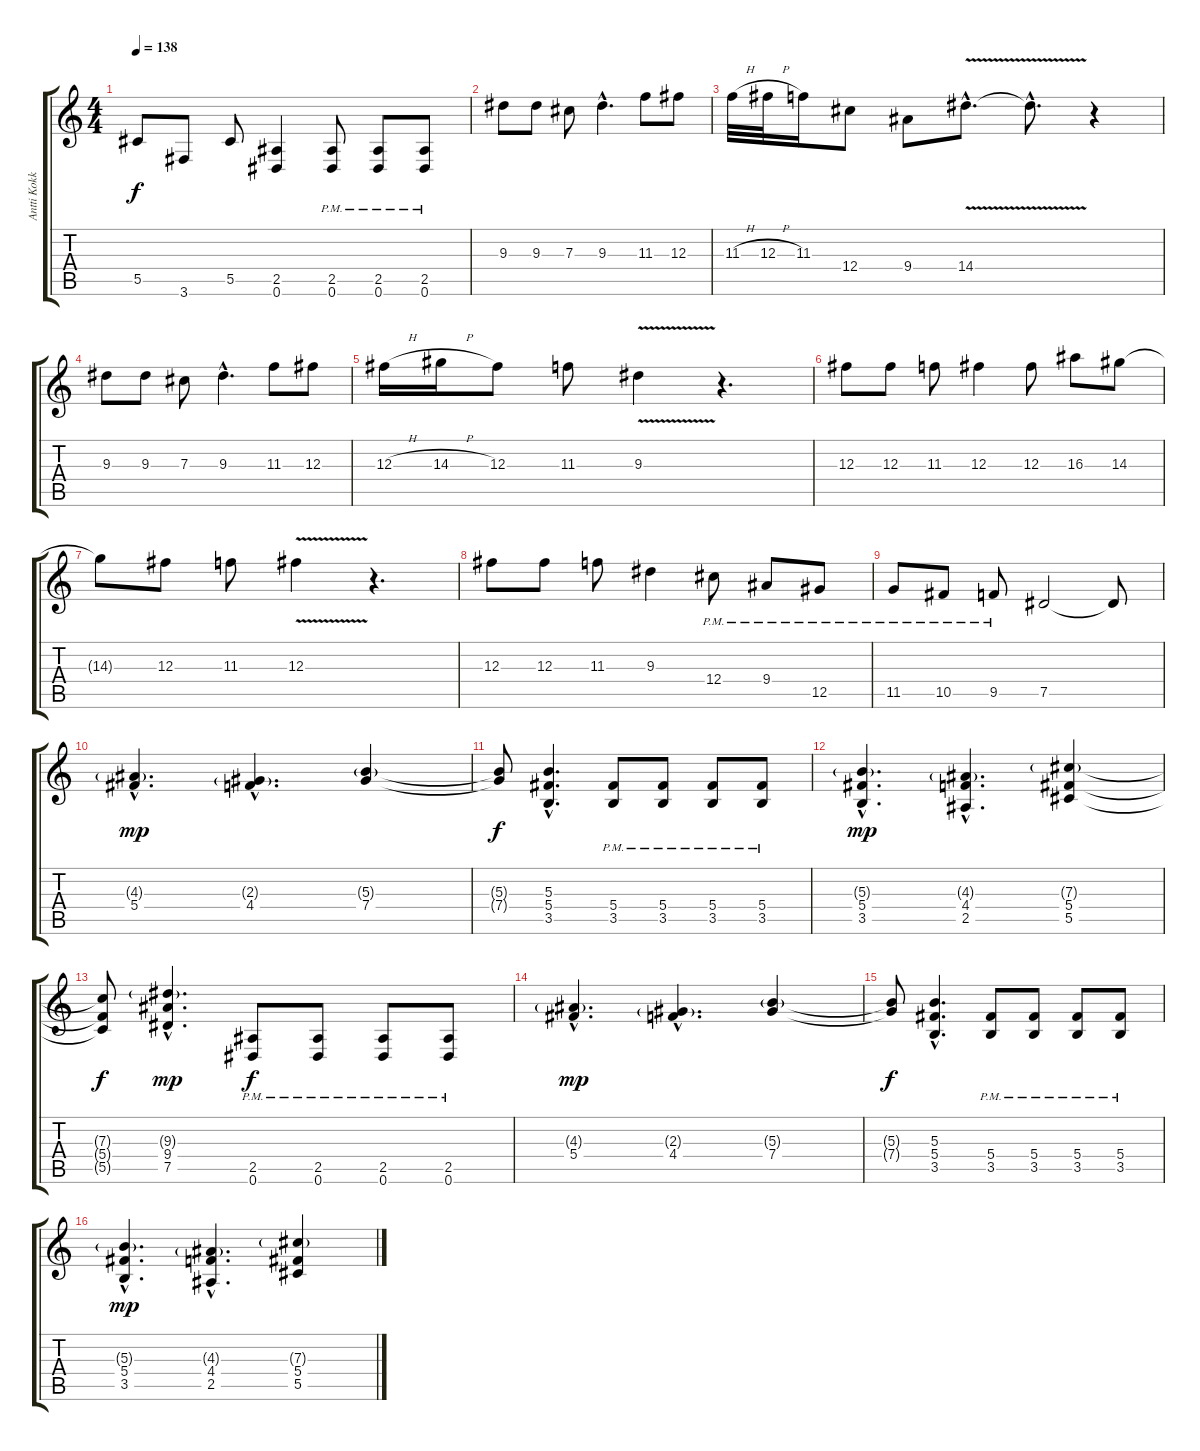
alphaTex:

\track ("Antti Kokko" "Antti Kokk") {instrument distortionguitar}
\staff {score tabs}
\tuning (Eb4 Bb3 Gb3 Db3 Ab2 Eb2) {hide}
\ts (4 4)
\tempo 138
\clef g2
\ks c
5.5.8{dy f} 3.6.8 5.5.8 (2.5 0.6).4 (2.5{pm} 0.6{pm}).8 (2.5{pm} 0.6{pm}).8 (2.5{pm} 0.6{pm}).8 |
9.3.8 9.3.8 7.3.8 9.3{hac}.4{d} 11.3.8 12.3.8 |
11.3{h}.32 12.3{h}.32 11.3.16 12.4.8 9.4.8 14.4{v hac}.8{d} 14.4{hac t}.8{d} r.4 |
9.3.8 9.3.8 7.3.8 9.3{hac}.4{d} 11.3.8 12.3.8 |
12.3{h}.16 14.3{h}.16 12.3.8 11.3.8 9.3{v}.4 r.4{d} |
12.3.8 12.3.8 11.3.8 12.3.4 12.3.8 16.3.8 14.3.8 |
14.3{t}.8 12.3.8 11.3.8 12.3{v}.4 r.4{d} |
12.3.8 12.3.8 11.3.8 9.3.4 12.4{pm}.8 9.4{pm}.8 12.5{pm}.8 |
11.5{pm}.8 10.5{pm}.8 9.5{pm}.8 7.5.2 7.5{t}.8 |
(4.3{g hac} 5.4{hac}).4{d dy mp} (2.3{g hac} 4.4{hac}).4{d} (5.3{g} 7.4).4 |
(5.3{t} 7.4{t}).8{dy f} (5.3{hac} 5.4{hac} 3.5{hac}).4{d} (5.4{pm} 3.5{pm}).8 (5.4{pm} 3.5{pm}).8 (5.4{pm} 3.5{pm}).8 (5.4{pm} 3.5{pm}).8 |
(5.3{g hac} 5.4{hac} 3.5{hac}).4{d dy mp} (4.3{g hac} 4.4{hac} 2.5{hac}).4{d} (7.3{g} 5.4 5.5).4 |
(7.3{t} 5.4{t} 5.5{t}).8{dy f} (9.3{g hac} 9.4{hac} 7.5{hac}).4{d dy mp} (2.5{pm} 0.6{pm}).8{dy f} (2.5{pm} 0.6{pm}).8 (2.5{pm} 0.6{pm}).8 (2.5{pm} 0.6{pm}).8 |
(4.3{g hac} 5.4{hac}).4{d dy mp} (2.3{g hac} 4.4{hac}).4{d} (5.3{g} 7.4).4 |
(5.3{t} 7.4{t}).8{dy f} (5.3{hac} 5.4{hac} 3.5{hac}).4{d} (5.4{pm} 3.5{pm}).8 (5.4{pm} 3.5{pm}).8 (5.4{pm} 3.5{pm}).8 (5.4{pm} 3.5{pm}).8 |
(5.3{g hac} 5.4{hac} 3.5{hac}).4{d dy mp} (4.3{g hac} 4.4{hac} 2.5{hac}).4{d} (7.3{g} 5.4 5.5).4
